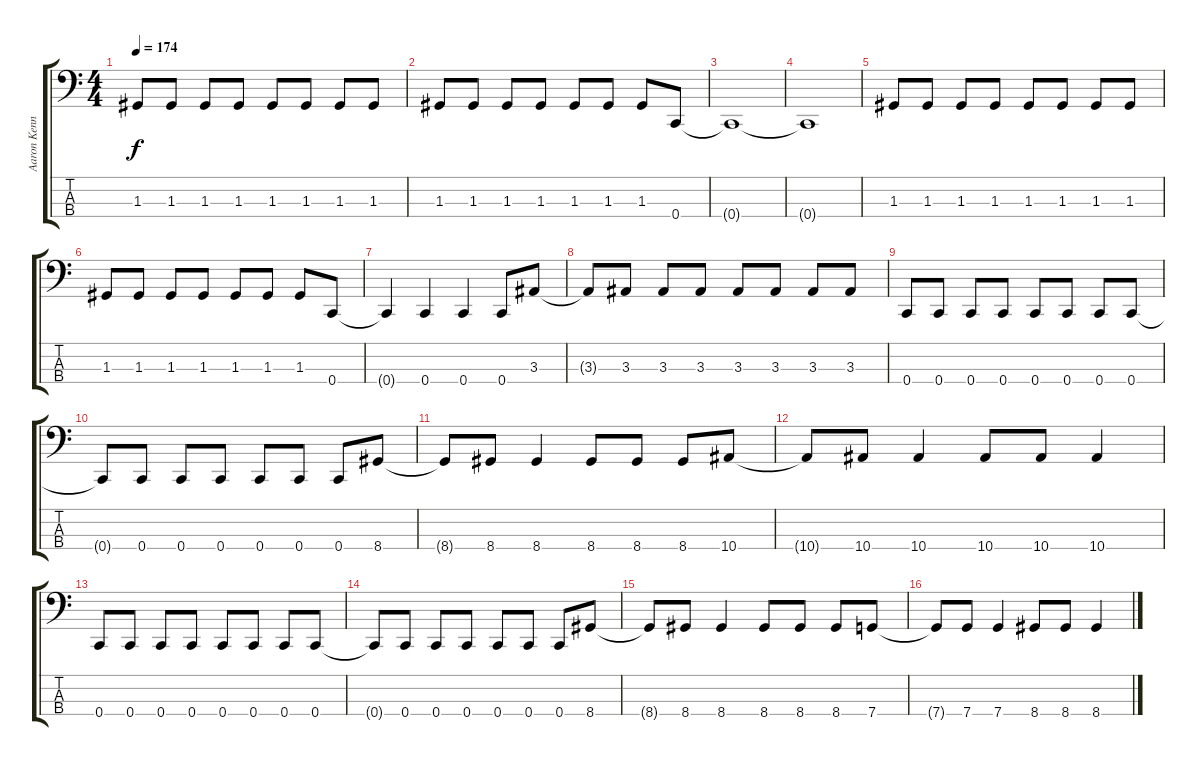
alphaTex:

\track ("Aaron Kennedy (Bass 2001-?)" "Aaron Kenn") {instrument electricbasspick}
\staff {score tabs}
\tuning (F2 C2 G1 C1) {hide}
\ts (4 4)
\tempo 174
\clef f4
\ks c
1.3.8{dy f} 1.3.8 1.3.8 1.3.8 1.3.8 1.3.8 1.3.8 1.3.8 |
1.3.8 1.3.8 1.3.8 1.3.8 1.3.8 1.3.8 1.3.8 0.4.8 |
0.4{t}.1 |
0.4{t}.1 |
1.3.8 1.3.8 1.3.8 1.3.8 1.3.8 1.3.8 1.3.8 1.3.8 |
1.3.8 1.3.8 1.3.8 1.3.8 1.3.8 1.3.8 1.3.8 0.4.8 |
0.4{t}.4 0.4.4 0.4.4 0.4.8 3.3.8 |
3.3{t}.8 3.3.8 3.3.8 3.3.8 3.3.8 3.3.8 3.3.8 3.3.8 |
0.4.8 0.4.8 0.4.8 0.4.8 0.4.8 0.4.8 0.4.8 0.4.8 |
0.4{t}.8 0.4.8 0.4.8 0.4.8 0.4.8 0.4.8 0.4.8 8.4.8 |
8.4{t}.8 8.4.8 8.4.4 8.4.8 8.4.8 8.4.8 10.4.8 |
10.4{t}.8 10.4.8 10.4.4 10.4.8 10.4.8 10.4.4 |
0.4.8 0.4.8 0.4.8 0.4.8 0.4.8 0.4.8 0.4.8 0.4.8 |
0.4{t}.8 0.4.8 0.4.8 0.4.8 0.4.8 0.4.8 0.4.8 8.4.8 |
8.4{t}.8 8.4.8 8.4.4 8.4.8 8.4.8 8.4.8 7.4.8 |
7.4{t}.8 7.4.8 7.4.4 8.4.8 8.4.8 8.4.4
